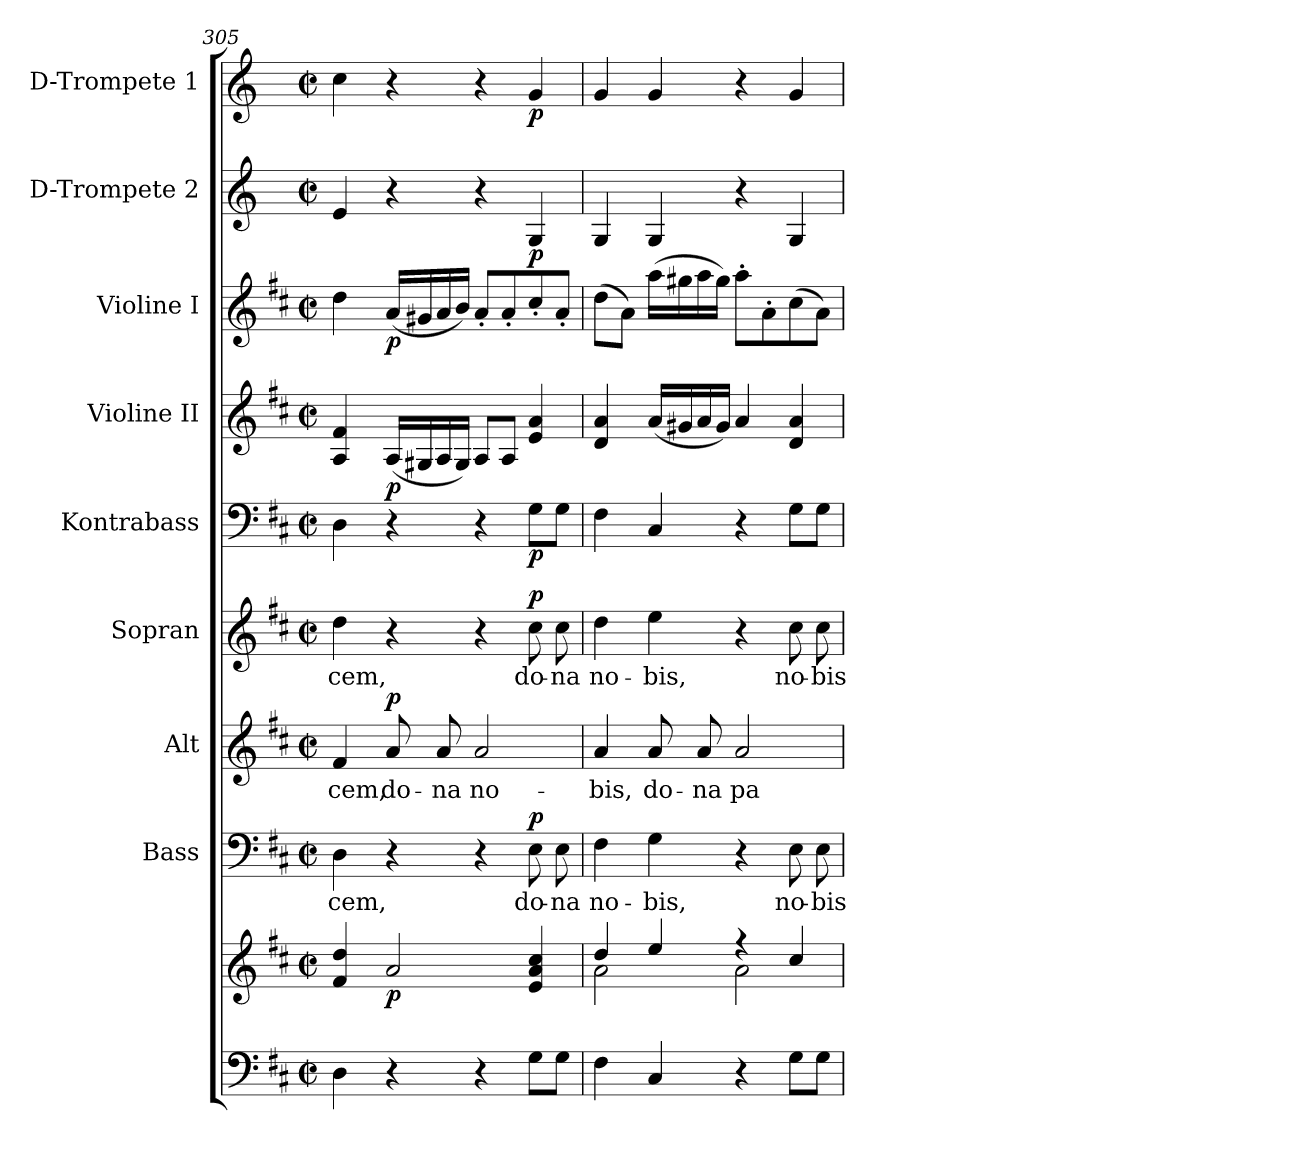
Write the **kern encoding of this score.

**kern	**kern	**dynam	**kern	**text	**dynam	**kern	**text	**dynam	**kern	**text	**dynam	**kern	**dynam	**kern	**dynam	**kern	**dynam	**kern	**dynam	**kern	**dynam
*part9	*part9	*part9	*part8	*part8	*part8	*part7	*part7	*part7	*part6	*part6	*part6	*part5	*part5	*part4	*part4	*part3	*part3	*part2	*part2	*part1	*part1
*staff10	*staff9	*staff9/10	*staff8	*staff8	*staff8	*staff7	*staff7	*staff7	*staff6	*staff6	*staff6	*staff5	*staff5	*staff4	*staff4	*staff3	*staff3	*staff2	*staff2	*staff1	*staff1
*	*	*	*I"Bass	*	*	*I"Alt	*	*	*I"Sopran	*	*	*I"Kontrabass	*	*I"Violine II	*	*I"Violine I	*	*I"D-Trompete 2	*	*I"D-Trompete 1	*
*	*	*	*I'B.	*	*	*I'A.	*	*	*I'S.	*	*	*I'Kb.	*	*I'Vl. II	*	*I'Vl. I	*	*I'D Trp. 2	*	*I'D Trp. 1	*
*clefF4	*clefG2	*	*clefF4	*	*	*clefG2	*	*	*clefG2	*	*	*clefF4	*	*clefG2	*	*clefG2	*	*clefG2	*	*clefG2	*
*	*	*	*	*	*	*	*	*	*	*	*	*ITrd7c12	*	*	*	*	*	*ITrd-1c-2	*	*ITrd-1c-2	*
*k[f#c#]	*k[f#c#]	*	*k[f#c#]	*	*	*k[f#c#]	*	*	*k[f#c#]	*	*	*k[f#c#]	*	*k[f#c#]	*	*k[f#c#]	*	*k[f#c#]	*	*k[f#c#]	*
*D:	*D:	*	*D:	*	*	*D:	*	*	*D:	*	*	*D:	*	*D:	*	*D:	*	*D:	*	*D:	*
*M2/2	*M2/2	*	*M2/2	*	*	*M2/2	*	*	*M2/2	*	*	*M2/2	*	*M2/2	*	*M2/2	*	*M2/2	*	*M2/2	*
*met(c|)	*met(c|)	*	*met(c|)	*	*	*met(c|)	*	*	*met(c|)	*	*	*met(c|)	*	*met(c|)	*	*met(c|)	*	*met(c|)	*	*met(c|)	*
=305	=305	=305	=305	=305	=305	=305	=305	=305	=305	=305	=305	=305	=305	=305	=305	=305	=305	=305	=305	=305	=305
!	!	!	!	!LO:LY:b	!	!	!LO:LY:b	!	!	!LO:LY:b	!	!	!	!	!	!	!	!	!	!	!
4D\	4f#/ 4dd/	.	4D\	-cem,	.	4f#/	-cem,	.	4dd\	-cem,	.	4DD\	.	4A/ 4f#/	.	4dd\	.	4f#/	.	4dd\	.
!	!	!LO:DY:b	!	!	!	!	!LO:LY:b	!LO:DY:a	!	!	!	!	!	!	!LO:DY:b	!	!LO:DY:b	!	!	!	!
4r	2a/	p	4r	.	.	8a/	do-	p	4r	.	.	4r	.	(<16A/LL	p	(<16a/LL	p	4r	.	4r	.
.	.	.	.	.	.	.	.	.	.	.	.	.	.	16G#X/	.	16g#X/	.	.	.	.	.
!	!	!	!	!	!	!	!LO:LY:b	!	!	!	!	!	!	!	!	!	!	!	!	!	!
.	.	.	.	.	.	8a/	-na	.	.	.	.	.	.	16A/	.	16a/	.	.	.	.	.
.	.	.	.	.	.	.	.	.	.	.	.	.	.	16G#/JJ)	.	16b/JJ)	.	.	.	.	.
!	!	!	!	!	!	!	!LO:LY:b	!	!	!	!	!	!	!	!	!	!	!	!	!	!
4r	.	.	4r	.	.	2a/	no-	.	4r	.	.	4r	.	8A/L	.	8a'</L	.	4r	.	4r	.
.	.	.	.	.	.	.	.	.	.	.	.	.	.	8A/J	.	8a'</	.	.	.	.	.
!	!	!	!	!LO:LY:b	!LO:DY:a	!	!	!	!	!LO:LY:b	!LO:DY:a	!	!LO:DY:b	!	!	!	!	!	!LO:DY:b	!	!LO:DY:b
8G\L	4e/ 4a/ 4cc#/	.	8E\	do-	p	.	.	.	8cc#\	do-	p	8GG\L	p	4e/ 4a/	.	8cc#'</	.	4A/	p	4a/	p
!	!	!	!	!LO:LY:b	!	!	!	!	!	!LO:LY:b	!	!	!	!	!	!	!	!	!	!	!
8G\J	.	.	8E\	-na	.	.	.	.	8cc#\	-na	.	8GG\J	.	.	.	8a'</J	.	.	.	.	.
=306	=306	=306	=306	=306	=306	=306	=306	=306	=306	=306	=306	=306	=306	=306	=306	=306	=306	=306	=306	=306	=306
*	*^	*	*	*	*	*	*	*	*	*	*	*	*	*	*	*	*	*	*	*	*
!	!	!	!	!	!LO:LY:b	!	!	!LO:LY:b	!	!	!LO:LY:b	!	!	!	!	!	!	!	!	!	!	!
4F#\	4dd/	2a\	.	4F#\	no-	.	4a/	-bis,	.	4dd\	no-	.	4FF#\	.	4d/ 4a/	.	(>8dd\L	.	4A/	.	4a/	.
.	.	.	.	.	.	.	.	.	.	.	.	.	.	.	.	.	8a\J)	.	.	.	.	.
!	!	!	!	!	!LO:LY:b	!	!	!LO:LY:b	!	!	!LO:LY:b	!	!	!	!	!	!	!	!	!	!	!
4C#/	4ee/	.	.	4G\	-bis,	.	8a/	do-	.	4ee\	-bis,	.	4CC#/	.	(<16a/LL	.	(>16aa\LL	.	4A/	.	4a/	.
.	.	.	.	.	.	.	.	.	.	.	.	.	.	.	16g#X/	.	16gg#X\	.	.	.	.	.
!	!	!	!	!	!	!	!	!LO:LY:b	!	!	!	!	!	!	!	!	!	!	!	!	!	!
.	.	.	.	.	.	.	8a/	-na	.	.	.	.	.	.	16a/	.	16aa\	.	.	.	.	.
.	.	.	.	.	.	.	.	.	.	.	.	.	.	.	16g#/JJ)	.	16gg#\JJ)	.	.	.	.	.
!	!	!	!	!	!	!	!	!LO:LY:b	!	!	!	!	!	!	!	!	!	!	!	!	!	!
4r	4rff	2a\	.	4r	.	.	2a/	pa-	.	4r	.	.	4r	.	4a/	.	8aa'>\L	.	4r	.	4r	.
.	.	.	.	.	.	.	.	.	.	.	.	.	.	.	.	.	8a'>\	.	.	.	.	.
!	!	!	!	!	!LO:LY:b	!	!	!	!	!	!LO:LY:b	!	!	!	!	!	!	!	!	!	!	!
8G\L	4cc#/	.	.	8E\	no-	.	.	.	.	8cc#\	no-	.	8GG\L	.	4d/ 4a/	.	(>8cc#\	.	4A/	.	4a/	.
!	!	!	!	!	!LO:LY:b	!	!	!	!	!	!LO:LY:b	!	!	!	!	!	!	!	!	!	!	!
8G\J	.	.	.	8E\	-bis	.	.	.	.	8cc#\	-bis	.	8GG\J	.	.	.	8a\J)	.	.	.	.	.
*	*v	*v	*	*	*	*	*	*	*	*	*	*	*	*	*	*	*	*	*	*	*	*
=	=	=	=	=	=	=	=	=	=	=	=	=	=	=	=	=	=	=	=	=	=
*-	*-	*-	*-	*-	*-	*-	*-	*-	*-	*-	*-	*-	*-	*-	*-	*-	*-	*-	*-	*-	*-
